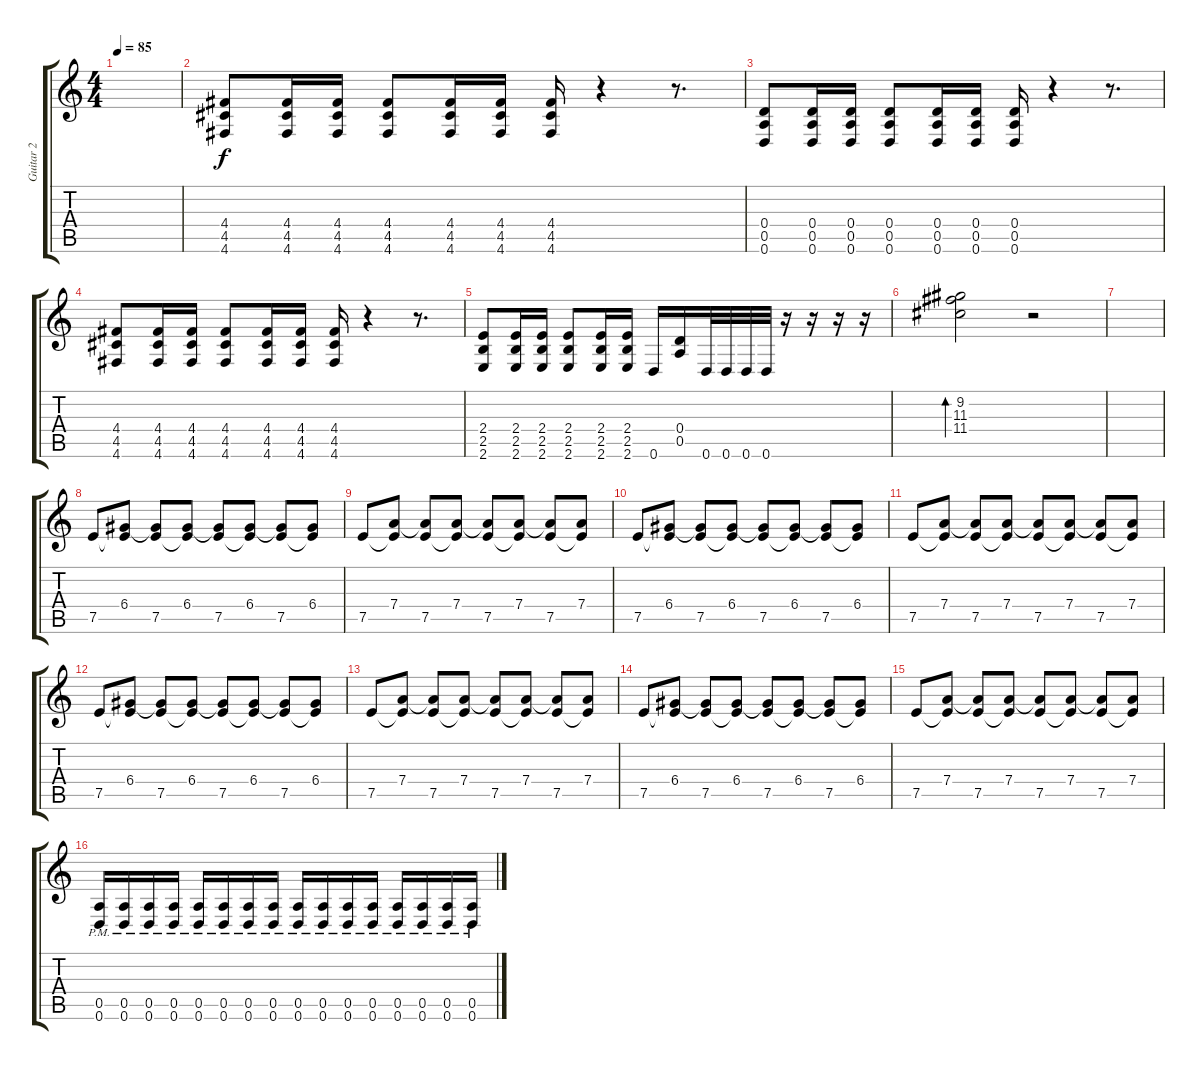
\track ("Guitar 2" "Guitar 2") {instrument distortionguitar}
\staff {score tabs}
\tuning (E4 B3 G3 D3 A2 D2) {hide}
\ts (4 4)
\tempo 85
\clef g2
\ks c
|
(4.4 4.5 4.6).8{volume 11} (4.4 4.5 4.6).16 (4.4 4.5 4.6).16 (4.4 4.5 4.6).8 (4.4 4.5 4.6).16 (4.4 4.5 4.6).16 (4.4 4.5 4.6).16 r.4 r.8{d} |
(0.4 0.5 0.6).8 (0.4 0.5 0.6).16 (0.4 0.5 0.6).16 (0.4 0.5 0.6).8 (0.4 0.5 0.6).16 (0.4 0.5 0.6).16 (0.4 0.5 0.6).16 r.4 r.8{d} |
(4.4 4.5 4.6).8 (4.4 4.5 4.6).16 (4.4 4.5 4.6).16 (4.4 4.5 4.6).8 (4.4 4.5 4.6).16 (4.4 4.5 4.6).16 (4.4 4.5 4.6).16 r.4 r.8{d} |
(2.4 2.5 2.6).8 (2.4 2.5 2.6).16 (2.4 2.5 2.6).16 (2.4 2.5 2.6).8 (2.4 2.5 2.6).16 (2.4 2.5 2.6).16 0.6.16 (0.4 0.5).16 0.6.32 0.6.32 0.6.32 0.6.32 r.16 r.16 r.16 r.16 |
(9.2 11.3 11.4).2{bd 240 instrument distortionguitar} r.2 |
|
7.5.8 (6.4 7.5{t}).8 (6.4{t} 7.5).8 (6.4 7.5{t}).8 (6.4{t} 7.5).8 (6.4 7.5{t}).8 (6.4{t} 7.5).8 (6.4 7.5{t}).8 |
7.5.8 (7.4 7.5{t}).8 (7.4{t} 7.5).8 (7.4 7.5{t}).8 (7.4{t} 7.5).8 (7.4 7.5{t}).8 (7.4{t} 7.5).8 (7.4 7.5{t}).8 |
7.5.8 (6.4 7.5{t}).8 (6.4{t} 7.5).8 (6.4 7.5{t}).8 (6.4{t} 7.5).8 (6.4 7.5{t}).8 (6.4{t} 7.5).8 (6.4 7.5{t}).8 |
7.5.8 (7.4 7.5{t}).8 (7.4{t} 7.5).8 (7.4 7.5{t}).8 (7.4{t} 7.5).8 (7.4 7.5{t}).8 (7.4{t} 7.5).8 (7.4 7.5{t}).8 |
7.5.8 (6.4 7.5{t}).8 (6.4{t} 7.5).8 (6.4 7.5{t}).8 (6.4{t} 7.5).8 (6.4 7.5{t}).8 (6.4{t} 7.5).8 (6.4 7.5{t}).8 |
7.5.8 (7.4 7.5{t}).8 (7.4{t} 7.5).8 (7.4 7.5{t}).8 (7.4{t} 7.5).8 (7.4 7.5{t}).8 (7.4{t} 7.5).8 (7.4 7.5{t}).8 |
7.5.8 (6.4 7.5{t}).8 (6.4{t} 7.5).8 (6.4 7.5{t}).8 (6.4{t} 7.5).8 (6.4 7.5{t}).8 (6.4{t} 7.5).8 (6.4 7.5{t}).8 |
7.5.8 (7.4 7.5{t}).8 (7.4{t} 7.5).8 (7.4 7.5{t}).8 (7.4{t} 7.5).8 (7.4 7.5{t}).8 (7.4{t} 7.5).8 (7.4 7.5{t}).8 |
(0.5{pm} 0.6{pm}).16{instrument distortionguitar} (0.5{pm} 0.6{pm}).16 (0.5{pm} 0.6{pm}).16 (0.5{pm} 0.6{pm}).16 (0.5{pm} 0.6{pm}).16 (0.5{pm} 0.6{pm}).16 (0.5{pm} 0.6{pm}).16 (0.5{pm} 0.6{pm}).16 (0.5{pm} 0.6{pm}).16 (0.5{pm} 0.6{pm}).16 (0.5{pm} 0.6{pm}).16 (0.5{pm} 0.6{pm}).16 (0.5{pm} 0.6{pm}).16 (0.5{pm} 0.6{pm}).16 (0.5{pm} 0.6{pm}).16 (0.5{pm} 0.6{pm}).16
